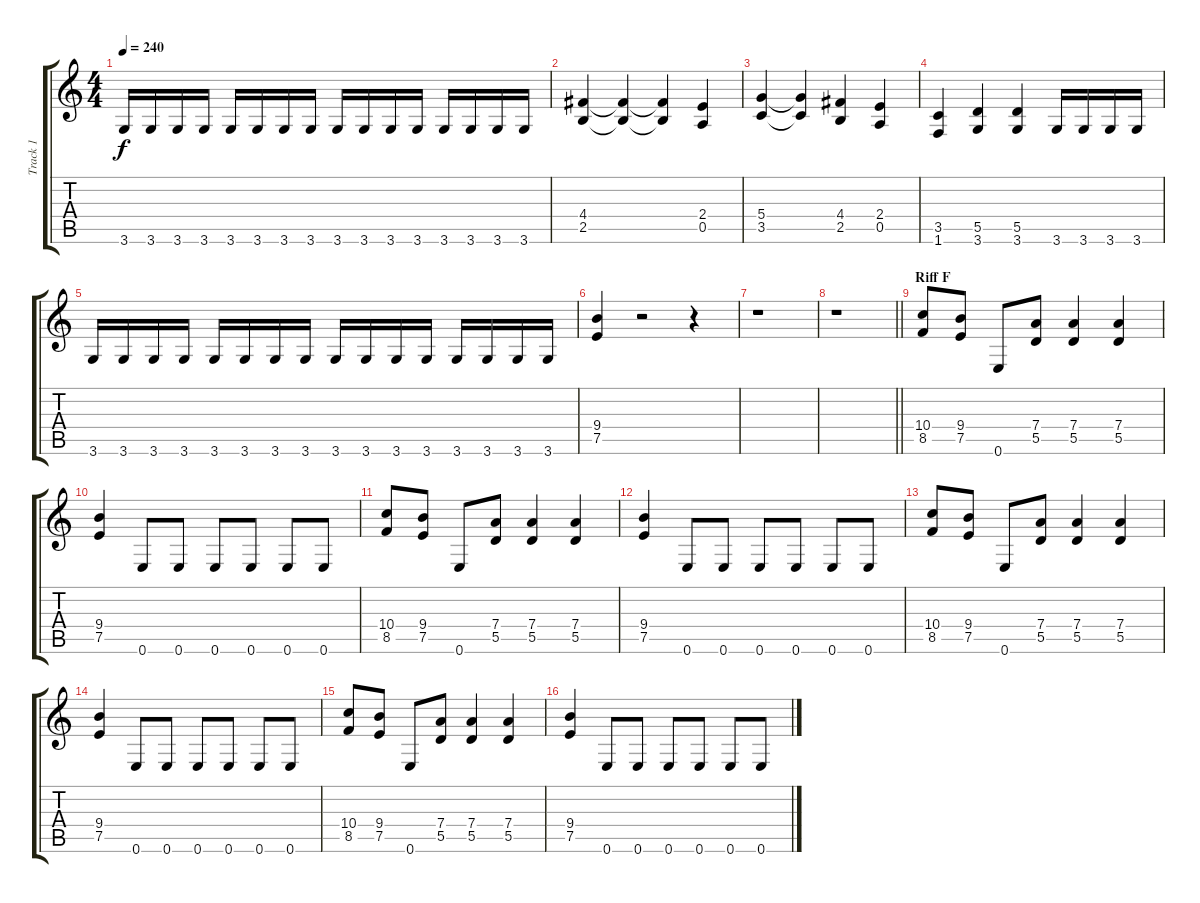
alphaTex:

\track ("Track 1" "Track 1") {instrument overdrivenguitar}
\staff {score tabs}
\tuning (E4 B3 G3 D3 A2 E2) {hide}
\ts (4 4)
\tempo 240
\clef g2
\ks c
3.6.16{dy f} 3.6.16 3.6.16 3.6.16 3.6.16 3.6.16 3.6.16 3.6.16 3.6.16 3.6.16 3.6.16 3.6.16 3.6.16 3.6.16 3.6.16 3.6.16 |
(4.4 2.5).4 (4.4{t} 2.5{t}).4 (4.4{t} 2.5{t}).4 (2.4 0.5).4 |
(5.4 3.5).4 (5.4{t} 3.5{t}).4 (4.4 2.5).4 (2.4 0.5).4 |
(3.5 1.6).4 (5.5 3.6).4 (5.5 3.6).4 3.6.16 3.6.16 3.6.16 3.6.16 |
3.6.16 3.6.16 3.6.16 3.6.16 3.6.16 3.6.16 3.6.16 3.6.16 3.6.16 3.6.16 3.6.16 3.6.16 3.6.16 3.6.16 3.6.16 3.6.16 |
(9.4 7.5).4 r.2 r.4 |
r.1 |
\barLineRight lightlight
r.1 |
\section ("" "Riff F")
(10.4 8.5).8 (9.4 7.5).8 0.6.8 (7.4 5.5).8 (7.4 5.5).4 (7.4 5.5).4 |
(9.4 7.5).4 0.6.8 0.6.8 0.6.8 0.6.8 0.6.8 0.6.8 |
(10.4 8.5).8 (9.4 7.5).8 0.6.8 (7.4 5.5).8 (7.4 5.5).4 (7.4 5.5).4 |
(9.4 7.5).4 0.6.8 0.6.8 0.6.8 0.6.8 0.6.8 0.6.8 |
(10.4 8.5).8 (9.4 7.5).8 0.6.8 (7.4 5.5).8 (7.4 5.5).4 (7.4 5.5).4 |
(9.4 7.5).4 0.6.8 0.6.8 0.6.8 0.6.8 0.6.8 0.6.8 |
(10.4 8.5).8 (9.4 7.5).8 0.6.8 (7.4 5.5).8 (7.4 5.5).4 (7.4 5.5).4 |
(9.4 7.5).4 0.6.8 0.6.8 0.6.8 0.6.8 0.6.8 0.6.8
